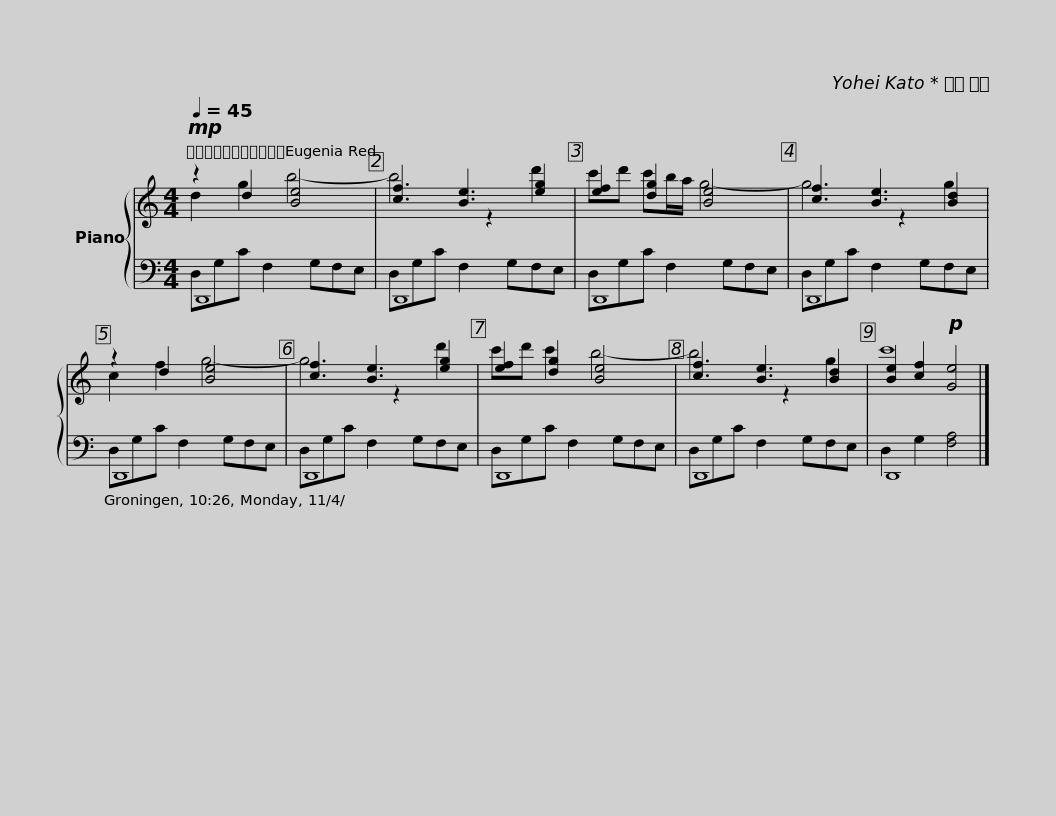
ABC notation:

X:1
%%score { ( 1 2 ) | ( 3 4 ) }
L:1/8
Q:1/4=45
M:4/4
I:linebreak $
K:C
V:1 treble
V:2 treble
V:3 bass
V:4 bass
V:1
!mp! z2 d2 [Be]4 | [cf]3 [Be]3 [eg]2 | [ef]2 [dg]2 [Be]4 | [cf]3 [Be]3 [Bd]2 |$ z2 d2 [Be]4 | %5
 [cf]3 [Be]3 [eg]2 | [ef]2 [dg]2 [Be]4 | [cf]3 [Be]3 [Bd]2 | [Be]2 [cf]2!p! [Ge]4 |] %9
V:2
 d2 g2 b4- | b4 z2 d'2 | c'd' c'b/a/ g4- | g4 z2 g2 |$ c2 f2 g4- | %5
 g4 z2 d'2 | c'd' c'2 b4- | b4 z2 g2 | c'8 |] %9
V:3
 D,,8 | D,,8 | D,,8 | D,,8 |$ D,,8 | %5
 D,,8 | D,,8 | D,,8 | D,,8 |] %9
V:4
 D,G,C F,2 G,F,E, | D,G,C F,2 G,F,E, | D,G,C F,2 G,F,E, | D,G,C F,2 G,F,E, |$ D,G,C F,2 G,F,E, | %5
 D,G,C F,2 G,F,E, | D,G,C F,2 G,F,E, | D,G,C F,2 G,F,E, | D,2 G,2 [F,A,]4 |] %9
